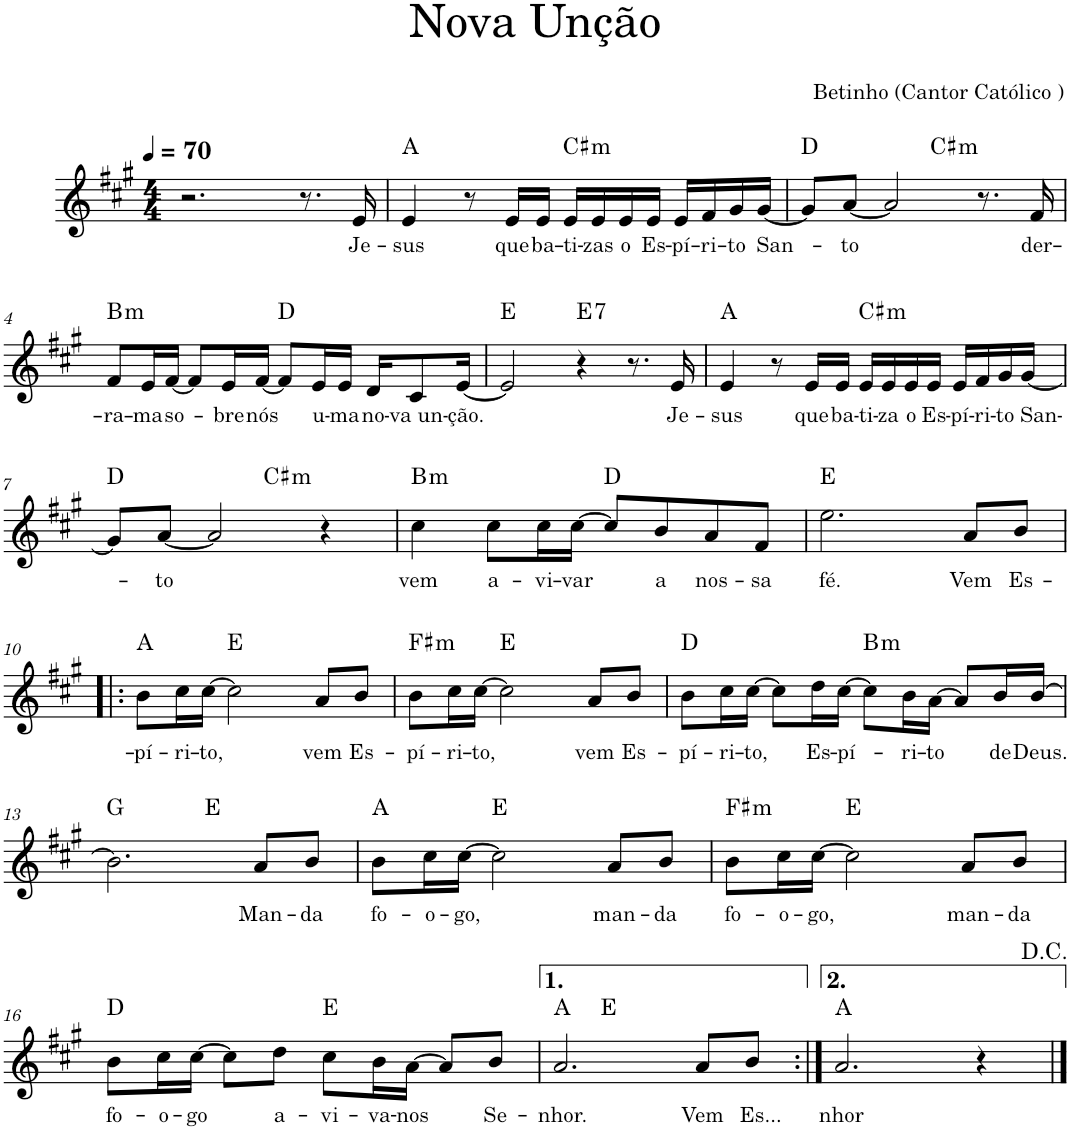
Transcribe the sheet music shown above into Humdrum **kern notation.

**kern	**text	**harte
*part1	*part1	*part1
*staff1	*staff1	*
*I"Voz	*	*
*I'Vo.	*	*
*clefG2	*	*
*k[f#c#g#]	*	*
*M4/4	*	*
*MM70	*	*
=1	=1	=1
2.r	.	.
8.r	.	.
!	!LO:LY:b	!
16e/	Je-	.
=2	=2	=2
!	!LO:LY:b	!
4e/	-sus	A:maj
8r	.	.
!	!LO:LY:b	!
16e/LL	que	.
!	!LO:LY:b	!
16e/JJ	ba-	.
!	!LO:LY:b	!LO:H:kt=m
16e/LL	-ti-	C#:min
!	!LO:LY:b	!
16e/	-zas	.
!	!LO:LY:b	!
16e/	o	.
!	!LO:LY:b	!
16e/JJ	Es-	.
!	!LO:LY:b	!
16e/LL	-pí-	.
!	!LO:LY:b	!
16f#/	-ri-	.
!	!LO:LY:b	!
16g#/	-to	.
!	!LO:LY:b	!
[16g#/JJ	San-	.
=3	=3	=3
*^	*	*
8g#/L]	2ryy	.	D:maj
!	!	!LO:LY:b	!
[8a/J	.	-to	.
2a/]	.	.	.
!	!	!	!LO:H:kt=m
.	2ryy	.	C#:min
8.r	.	.	.
!	!	!LO:LY:b	!
16f#/	.	der-	.
!!LO:LB:g=z	!!
=4	=4	=4	=4
!	!	!LO:LY:b	!LO:H:kt=m
*v	*v	*	*
8f#/L	-ra-	B:min
!	!LO:LY:b	!
16e/L	-ma	.
!	!LO:LY:b	!
[16f#/JJ	so-	.
8f#/L]	.	.
!	!LO:LY:b	!
16e/L	-bre	.
!	!LO:LY:b	!
[16f#/JJ	nós	.
8f#/L]	.	D:maj
!	!LO:LY:b	!
16e/L	u-	.
!	!LO:LY:b	!
16e/JJ	-ma	.
!	!LO:LY:b	!
16d/KL	no-	.
!	!LO:LY:b	!
8c#/	-va un-	.
!	!LO:LY:b	!
[16e/Jk	-ção.	.
=5	=5	=5
2e/]	.	E:maj
!	!	!LO:H:kt=7
4r	.	E:7
8.r	.	.
!	!LO:LY:b	!
16e/	Je-	.
=6	=6	=6
!	!LO:LY:b	!
4e/	-sus	A:maj
8r	.	.
!	!LO:LY:b	!
16e/LL	que	.
!	!LO:LY:b	!
16e/JJ	ba-	.
!	!LO:LY:b	!LO:H:kt=m
16e/LL	-ti-	C#:min
!	!LO:LY:b	!
16e/	-za	.
!	!LO:LY:b	!
16e/	o	.
!	!LO:LY:b	!
16e/JJ	Es-	.
!	!LO:LY:b	!
16e/LL	-pí-	.
!	!LO:LY:b	!
16f#/	-ri-	.
!	!LO:LY:b	!
16g#/	-to	.
!	!LO:LY:b	!
[16g#/JJ	San-	.
!!LO:LB:g=z
=7	=7	=7
*^	*	*
8g#/L]	2ryy	.	D:maj
!	!	!LO:LY:b	!
[8a/J	.	-to	.
2a/]	.	.	.
!	!	!	!LO:H:kt=m
.	2ryy	.	C#:min
4r	.	.	.
=8	=8	=8	=8
!	!	!LO:LY:b	!LO:H:kt=m
*v	*v	*	*
4cc#\	vem	B:min
!	!LO:LY:b	!
8cc#\L	a-	.
!	!LO:LY:b	!
16cc#\L	-vi-	.
!	!LO:LY:b	!
[16cc#\JJ	-var	.
8cc#/L]	.	D:maj
!	!LO:LY:b	!
8b/	a	.
!	!LO:LY:b	!
8a/	nos-	.
!	!LO:LY:b	!
8f#/J	-sa	.
=9	=9	=9
!	!LO:LY:b	!
2.ee\	fé.	E:maj
!	!LO:LY:b	!
8a/L	Vem	.
!	!LO:LY:b	!
8b/J	Es-	.
!!LO:LB:g=z
=10!|:	=10!|:	=10!|:
!	!LO:LY:b	!
8b\L	-pí-	A:maj
!	!LO:LY:b	!
16cc#\L	-ri-	.
!	!LO:LY:b	!
[16cc#\JJ	-to,	.
2cc#\]	.	E:maj
!	!LO:LY:b	!
8a/L	vem	.
!	!LO:LY:b	!
8b/J	Es-	.
=11	=11	=11
!	!LO:LY:b	!LO:H:kt=m
8b\L	-pí-	F#:min
!	!LO:LY:b	!
16cc#\L	-ri-	.
!	!LO:LY:b	!
[16cc#\JJ	-to,	.
2cc#\]	.	E:maj
!	!LO:LY:b	!
8a/L	vem	.
!	!LO:LY:b	!
8b/J	Es-	.
=12	=12	=12
!	!LO:LY:b	!
8b\L	-pí-	D:maj
!	!LO:LY:b	!
16cc#\L	-ri-	.
!	!LO:LY:b	!
[16cc#\JJ	-to,	.
8cc#\L]	.	.
!	!LO:LY:b	!
16dd\L	Es-	.
!	!LO:LY:b	!
[16cc#\JJ	-pí-	.
!	!	!LO:H:kt=m
8cc#\L]	.	B:min
!	!LO:LY:b	!
16b\L	-ri-	.
!	!LO:LY:b	!
[16a\JJ	-to	.
8a/L]	.	.
!	!LO:LY:b	!
16b/L	de	.
!	!LO:LY:b	!
[16b/JJ	Deus.	.
!!LO:LB:g=z
=13	=13	=13
*^	*	*
2.b\]	2ryy	.	G:maj
.	2ryy	.	E:maj
!	!	!LO:LY:b	!
8a/L	.	Man-	.
!	!	!LO:LY:b	!
8b/J	.	-da	.
=14	=14	=14	=14
!	!	!LO:LY:b	!
*v	*v	*	*
8b\L	fo-	A:maj
!	!LO:LY:b	!
16cc#\L	-o-	.
!	!LO:LY:b	!
[16cc#\JJ	-go,	.
2cc#\]	.	E:maj
!	!LO:LY:b	!
8a/L	man-	.
!	!LO:LY:b	!
8b/J	-da	.
=15	=15	=15
!	!LO:LY:b	!LO:H:kt=m
8b\L	fo-	F#:min
!	!LO:LY:b	!
16cc#\L	-o-	.
!	!LO:LY:b	!
[16cc#\JJ	-go,	.
2cc#\]	.	E:maj
!	!LO:LY:b	!
8a/L	man-	.
!	!LO:LY:b	!
8b/J	-da	.
!!LO:LB:g=z
=16	=16	=16
!	!LO:LY:b	!
8b\L	fo-	D:maj
!	!LO:LY:b	!
16cc#\L	-o-	.
!	!LO:LY:b	!
[16cc#\JJ	-go	.
8cc#\L]	.	.
!	!LO:LY:b	!
8dd\J	a-	.
!	!LO:LY:b	!
8cc#\L	-vi-	E:maj
!	!LO:LY:b	!
16b\L	-va-	.
!	!LO:LY:b	!
[16a\JJ	-nos	.
8a/L]	.	.
!	!LO:LY:b	!
8b/J	Se-	.
=17	=17	=17
!	!LO:LY:b	!
*^	*	*
2.a/	4ryy	-nhor.	A:maj
.	2.ryy	.	E:maj
!	!	!LO:LY:b	!
8a/L	.	Vem	.
!	!	!LO:LY:b	!
8b/J	.	Es...	.
=18:|!	=18:|!	=18:|!	=18:|!
!	!	!LO:LY:b	!
*v	*v	*	*
2.a/	nhor	A:maj
4r	.	.
==	==	==
*-	*-	*-
